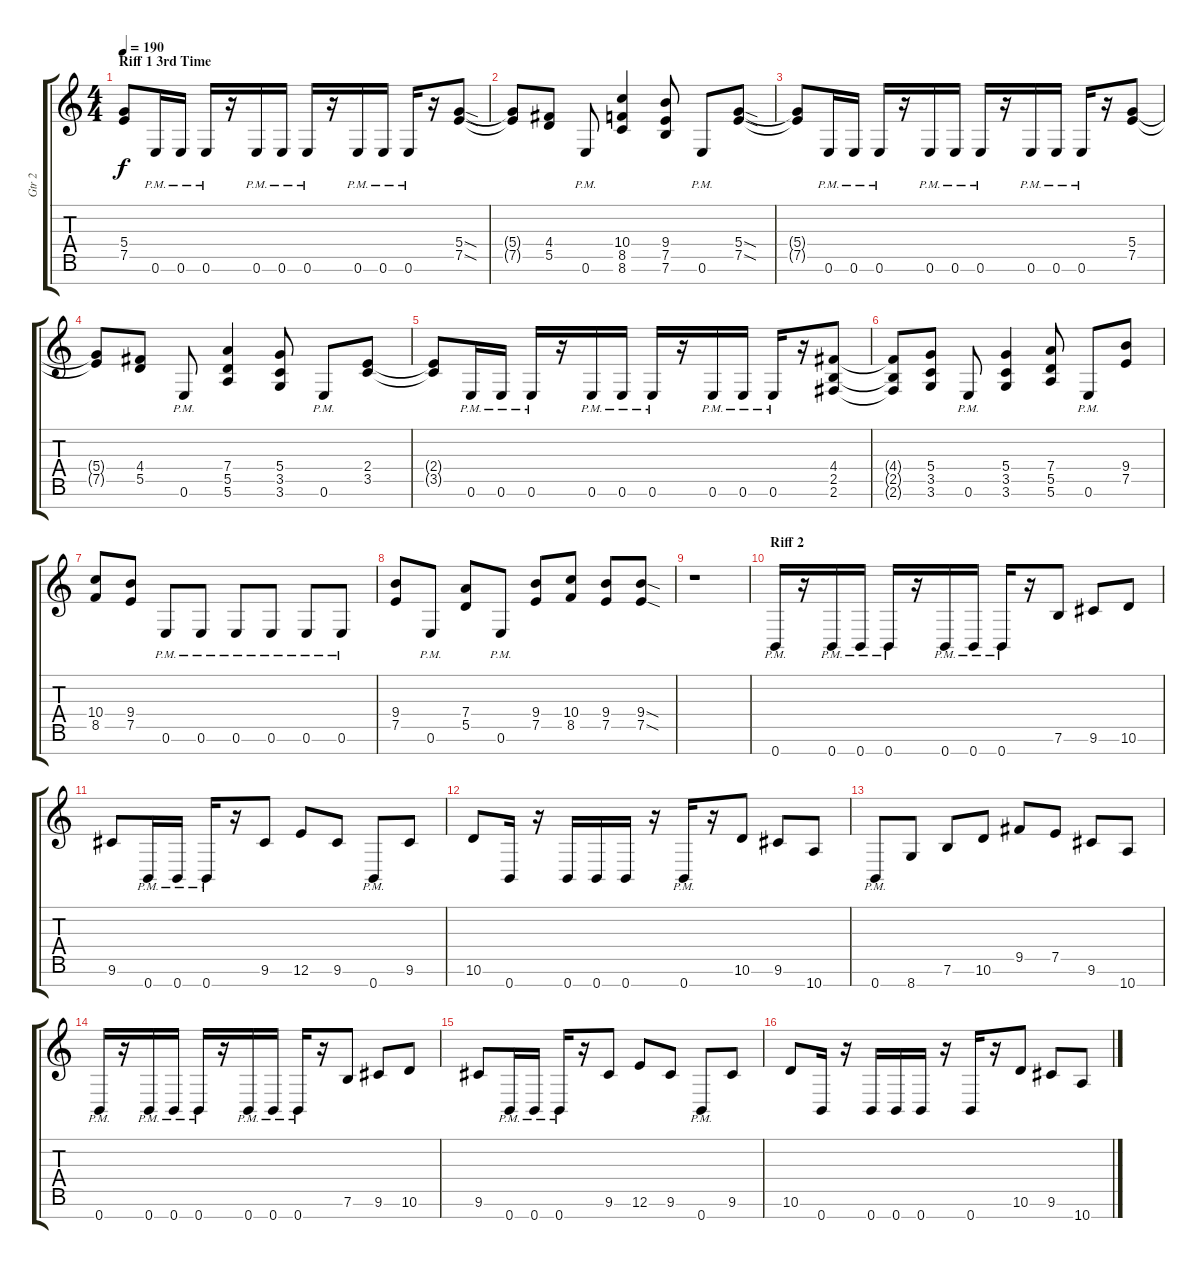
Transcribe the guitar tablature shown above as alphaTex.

\track ("Gtr 2" "Gtr 2") {instrument overdrivenguitar}
\staff {score tabs}
\tuning (E4 B3 G3 D3 A2 E2 B1) {hide}
\ts (4 4)
\section ("" "Riff 1 3rd Time")
\tempo 190
\clef g2
\ks c
(5.4{t} 7.5{t}).8{dy f} 0.6{pm}.16 0.6{pm}.16 0.6{pm}.16 r.16 0.6{pm}.16 0.6{pm}.16 0.6{pm}.16 r.16 0.6{pm}.16 0.6{pm}.16 0.6{pm}.16 r.16 (5.4{sod} 7.5{sod}).8 |
(5.4{t} 7.5{t}).8 (4.4 5.5).8 0.6{pm}.8 (10.4 8.5 8.6).4 (9.4 7.5 7.6).8 0.6{pm}.8 (5.4{sod} 7.5{sod}).8 |
(5.4{t} 7.5{t}).8 0.6{pm}.16 0.6{pm}.16 0.6{pm}.16 r.16 0.6{pm}.16 0.6{pm}.16 0.6{pm}.16 r.16 0.6{pm}.16 0.6{pm}.16 0.6{pm}.16 r.16 (5.4 7.5).8 |
(5.4{t} 7.5{t}).8 (4.4 5.5).8 0.6{pm}.8 (7.4 5.5 5.6).4 (5.4 3.5 3.6).8 0.6{pm}.8 (2.4 3.5).8 |
(2.4{t} 3.5{t}).8 0.6{pm}.16 0.6{pm}.16 0.6{pm}.16 r.16 0.6{pm}.16 0.6{pm}.16 0.6{pm}.16 r.16 0.6{pm}.16 0.6{pm}.16 0.6{pm}.16 r.16 (4.4 2.5 2.6).8 |
(4.4{t} 2.5{t} 2.6{t}).8 (5.4 3.5 3.6).8 0.6{pm}.8 (5.4 3.5 3.6).4 (7.4 5.5 5.6).8 0.6{pm}.8 (9.4 7.5).8 |
(10.4 8.5).8 (9.4 7.5).8 0.6{pm}.8 0.6{pm}.8 0.6{pm}.8 0.6{pm}.8 0.6{pm}.8 0.6{pm}.8 |
(9.4 7.5).8 0.6{pm}.8 (7.4 5.5).8 0.6{pm}.8 (9.4 7.5).8 (10.4 8.5).8 (9.4 7.5).8 (9.4{sod} 7.5{sod}).8 |
r.1 |
\section ("" "Riff 2")
0.7{pm}.16 r.16 0.7{pm}.16 0.7{pm}.16 0.7{pm}.16 r.16 0.7{pm}.16 0.7{pm}.16 0.7{pm}.16 r.16 7.6.8 9.6.8 10.6.8 |
9.6.8 0.7{pm}.16 0.7{pm}.16 0.7{pm}.16 r.16 9.6.8 12.6.8 9.6.8 0.7{pm}.8 9.6.8 |
10.6.8 0.7.16 r.16 0.7.16 0.7.16 0.7.16 r.16 0.7{pm}.16 r.16 10.6.8 9.6.8 10.7.8 |
0.7{pm}.8 8.7.8 7.6.8 10.6.8 9.5.8 7.5.8 9.6.8 10.7.8 |
0.7{pm}.16 r.16 0.7{pm}.16 0.7{pm}.16 0.7{pm}.16 r.16 0.7{pm}.16 0.7{pm}.16 0.7{pm}.16 r.16 7.6.8 9.6.8 10.6.8 |
9.6.8 0.7{pm}.16 0.7{pm}.16 0.7{pm}.16 r.16 9.6.8 12.6.8 9.6.8 0.7{pm}.8 9.6.8 |
10.6.8 0.7.16 r.16 0.7.16 0.7.16 0.7.16 r.16 0.7.16 r.16 10.6.8 9.6.8 10.7.8
